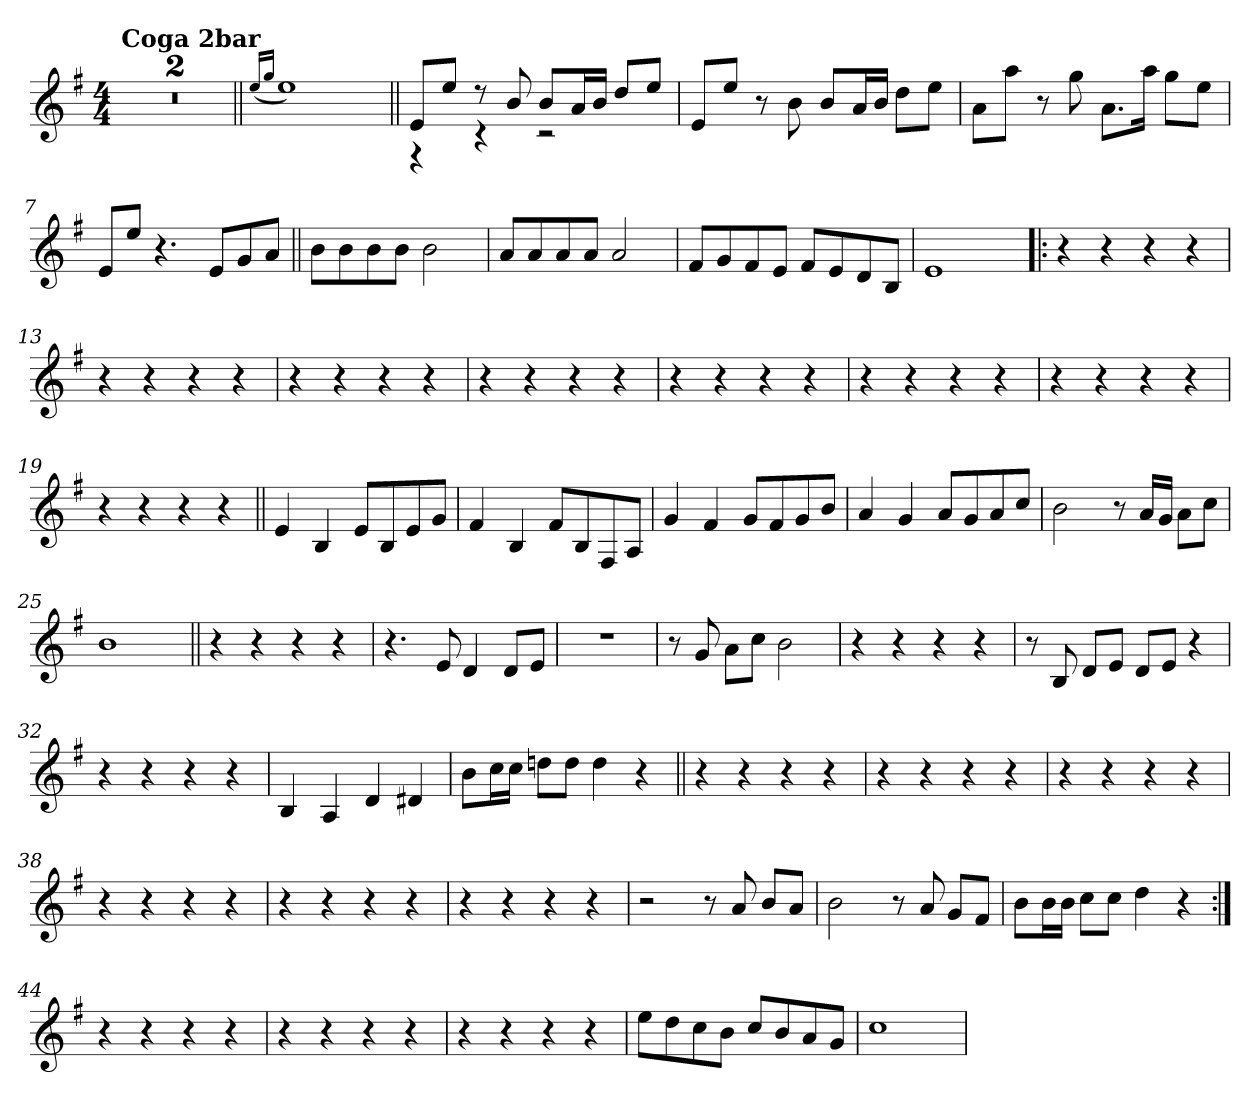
**kern
*part1
*staff1
!!LO:PB:g=z
*clefG2
*k[f#]
*G:
*M4/4
*MM143
=1
!LO:TX:a:B:t=Coga 2bar
1r
=2||
1r
=3||
(16qeei/LL
16qggi/JJ
1eei)
=4||
*^
8ei/L	4r
8eei/J	.
8r	4r
8bi/	.
8bi/L	2r
16ai/L	.
16bi/JJ	.
8ddi/L	.
8eei/J	.
*v	*v
=5
8ei/L
8eei/J
8r
8bi\
8bi/L
16ai/L
16bi/JJ
8ddi\L
8eei\J
=6
8ai\L
8aai\J
8r
8ggi\
8.ai\L
16aai\Jk
8ggi\L
8eei\J
=7
8ei/L
8eei/J
4.r
8ei/L
8gi/
8ai/J
!!LO:LB:g=z
=8||
8bi\L
8bi\
8bi\
8bi\J
2bi\
=9
8ai/L
8ai/
8ai/
8ai/J
2ai/
=10
8f#i/L
8gi/
8f#i/
8ei/J
8f#i/L
8ei/
8di/
8Bi/J
=11
1ei
=12!|:
4r
4r
4r
4r
=13
4r
4r
4r
4r
=14
4r
4r
4r
4r
=15
4r
4r
4r
4r
!!LO:LB:g=z
=16
4r
4r
4r
4r
=17
4r
4r
4r
4r
=18
4r
4r
4r
4r
=19
4r
4r
4r
4r
=20||
4ei/
4Bi/
8ei/L
8Bi/
8ei/
8gi/J
!!LO:LB:g=z
=21
4f#i/
4Bi/
8f#i/L
8Bi/
8F#i/
8Ai/J
=22
4gi/
4f#i/
8gi/L
8f#i/
8gi/
8bi/J
=23
4ai/
4gi/
8ai/L
8gi/
8ai/
8cci/J
=24
2bi\
8r
16ai/LL
16gi/JJ
8ai\L
8cci\J
!!LO:LB:g=z
=25
1bi
=26||
4r
4r
4r
4r
=27
4.r
8ei/
4di/
8di/L
8ei/J
=28
1r
=29
8r
8gi/
8ai\L
8cci\J
2bi\
=30
4r
4r
4r
4r
=31
8r
8Bi/
8di/L
8ei/J
8di/L
8ei/J
4r
=32
4r
4r
4r
4r
=33
4Bi/
4Ai/
4di/
4d#Xi/
=34
8bi\L
16cci\L
16cci\JJ
8ddni\L
8ddi\J
4ddi\
4r
!!LO:LB:g=z
=35||
4r
4r
4r
4r
=36
4r
4r
4r
4r
=37
4r
4r
4r
4r
=38
4r
4r
4r
4r
=39
4r
4r
4r
4r
=40
4r
4r
4r
4r
=41
2r
8r
8ai/
8bi/L
8ai/J
=42
2bi\
8r
8ai/
8gi/L
8f#i/J
=43
8bi\L
16bi\L
16bi\JJ
8cci\L
8cci\J
4ddi\
4r
!!LO:LB:g=z
=44:|!
4r
4r
4r
4r
=45
4r
4r
4r
4r
=46
4r
4r
4r
4r
=47
8eei\L
8ddi\
8cci\
8bi\J
8cci/L
8bi/
8ai/
8gi/J
=48
1cci
=
*-
